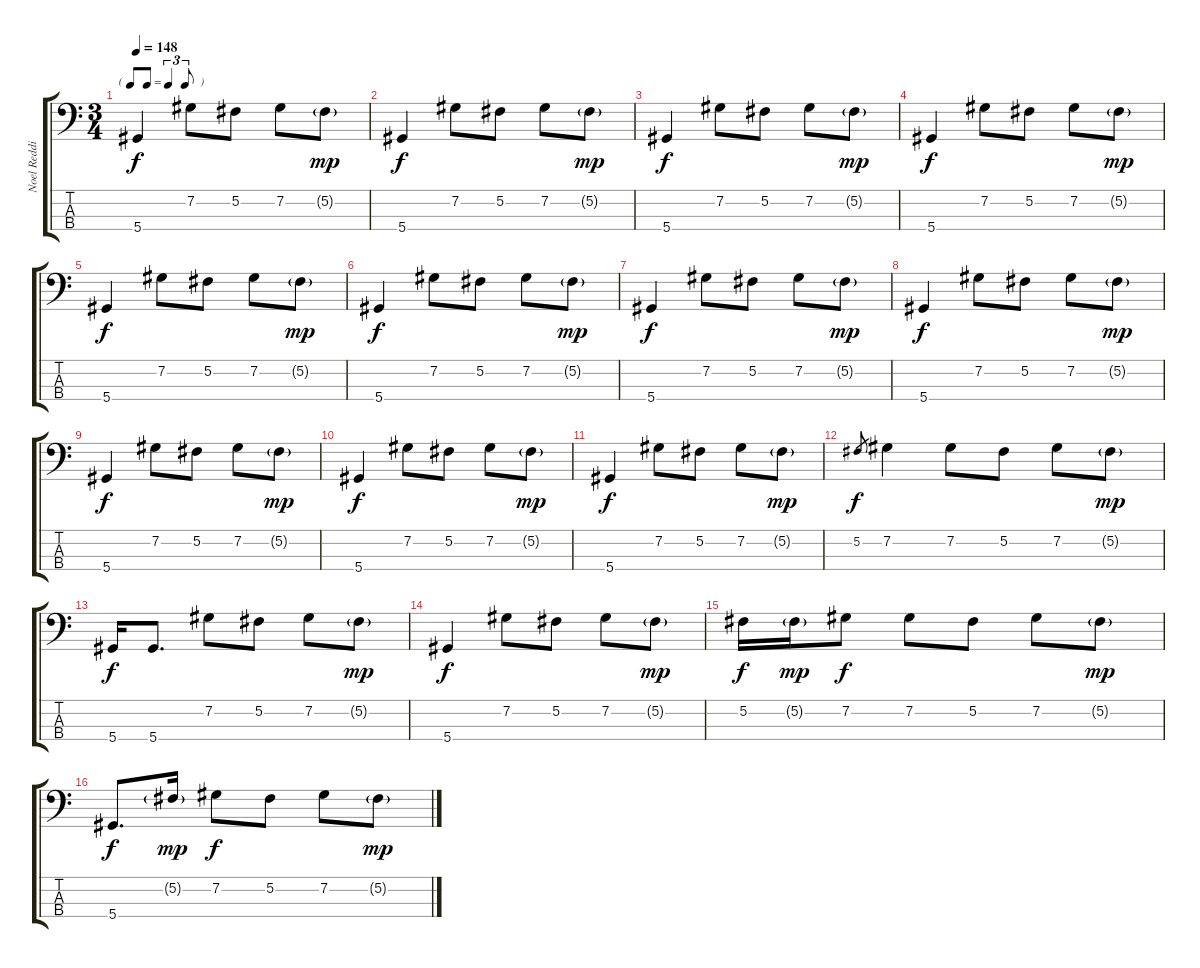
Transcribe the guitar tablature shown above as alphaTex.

\track ("Noel Redding" "Noel Reddi") {instrument electricbassfinger}
\staff {score tabs}
\tuning (Gb2 Db2 Ab1 Eb1) {hide}
\ts (3 4)
\tf triplet8th
\tempo 148
\clef f4
\ks c
5.4.4{dy f} 7.2.8 5.2.8 7.2.8 5.2{g}.8{dy mp} |
5.4.4{dy f} 7.2.8 5.2.8 7.2.8 5.2{g}.8{dy mp} |
5.4.4{dy f} 7.2.8 5.2.8 7.2.8 5.2{g}.8{dy mp} |
5.4.4{dy f} 7.2.8 5.2.8 7.2.8 5.2{g}.8{dy mp} |
5.4.4{dy f} 7.2.8 5.2.8 7.2.8 5.2{g}.8{dy mp} |
5.4.4{dy f} 7.2.8 5.2.8 7.2.8 5.2{g}.8{dy mp} |
5.4.4{dy f} 7.2.8 5.2.8 7.2.8 5.2{g}.8{dy mp} |
5.4.4{dy f} 7.2.8 5.2.8 7.2.8 5.2{g}.8{dy mp} |
5.4.4{dy f} 7.2.8 5.2.8 7.2.8 5.2{g}.8{dy mp} |
5.4.4{dy f} 7.2.8 5.2.8 7.2.8 5.2{g}.8{dy mp} |
5.4.4{dy f} 7.2.8 5.2.8 7.2.8 5.2{g}.8{dy mp} |
5.2.8{gr dy f} 7.2.4 7.2.8 5.2.8 7.2.8 5.2{g}.8{dy mp} |
5.4.16{dy f} 5.4.8{d} 7.2.8 5.2.8 7.2.8 5.2{g}.8{dy mp} |
5.4.4{dy f} 7.2.8 5.2.8 7.2.8 5.2{g}.8{dy mp} |
5.2.16{dy f} 5.2{g}.16{dy mp} 7.2.8{dy f} 7.2.8 5.2.8 7.2.8 5.2{g}.8{dy mp} |
5.4.8{d dy f} 5.2{g}.16{dy mp} 7.2.8{dy f} 5.2.8 7.2.8 5.2{g}.8{dy mp}
